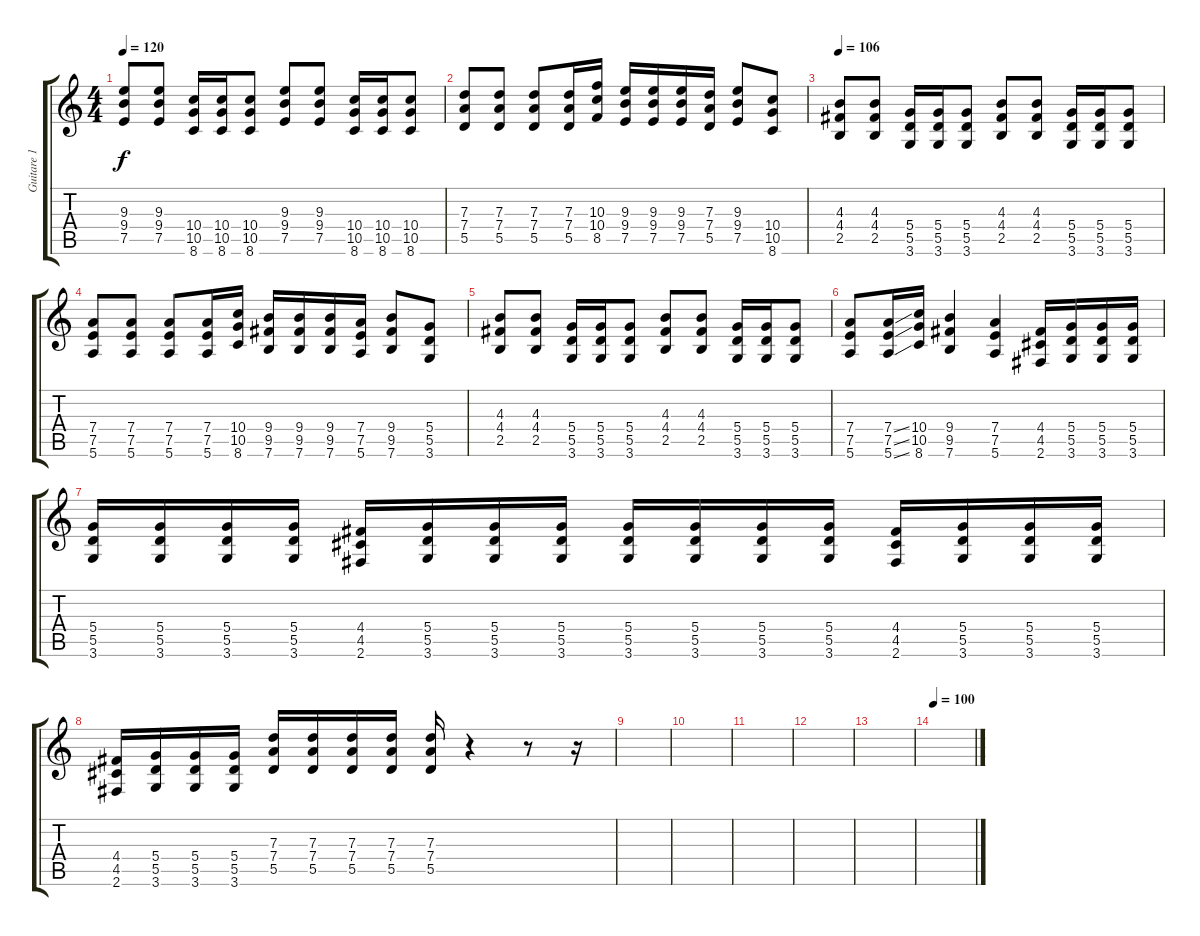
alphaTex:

\track ("Guitare 1" "Guitare 1") {instrument distortionguitar}
\staff {score tabs}
\tuning (E4 B3 G3 D3 A2 E2) {hide}
\ts (4 4)
\tempo 120
\clef g2
\ks c
(9.3 9.4 7.5).8{dy f instrument distortionguitar} (9.3 9.4 7.5).8 (10.4 10.5 8.6).16 (10.4 10.5 8.6).16 (10.4 10.5 8.6).8 (9.3 9.4 7.5).8 (9.3 9.4 7.5).8 (10.4 10.5 8.6).16 (10.4 10.5 8.6).16 (10.4 10.5 8.6).8 |
(7.3 7.4 5.5).8 (7.3 7.4 5.5).8 (7.3 7.4 5.5).8 (7.3 7.4 5.5).16 (10.3 10.4 8.5).16 (9.3 9.4 7.5).16 (9.3 9.4 7.5).16 (9.3 9.4 7.5).16 (7.3 7.4 5.5).16 (9.3 9.4 7.5).8 (10.4 10.5 8.6).8 |
\tempo 106
(4.3 4.4 2.5).8 (4.3 4.4 2.5).8 (5.4 5.5 3.6).16 (5.4 5.5 3.6).16 (5.4 5.5 3.6).8 (4.3 4.4 2.5).8 (4.3 4.4 2.5).8 (5.4 5.5 3.6).16 (5.4 5.5 3.6).16 (5.4 5.5 3.6).8 |
(7.4 7.5 5.6).8 (7.4 7.5 5.6).8 (7.4 7.5 5.6).8 (7.4 7.5 5.6).16 (10.4 10.5 8.6).16 (9.4 9.5 7.6).16 (9.4 9.5 7.6).16 (9.4 9.5 7.6).16 (7.4 7.5 5.6).16 (9.4 9.5 7.6).8 (5.4 5.5 3.6).8 |
(4.3 4.4 2.5).8 (4.3 4.4 2.5).8 (5.4 5.5 3.6).16 (5.4 5.5 3.6).16 (5.4 5.5 3.6).8 (4.3 4.4 2.5).8 (4.3 4.4 2.5).8 (5.4 5.5 3.6).16 (5.4 5.5 3.6).16 (5.4 5.5 3.6).8 |
(7.4 7.5 5.6).8 (7.4{ss} 7.5{ss} 5.6{ss}).16 (10.4 10.5 8.6).16 (9.4 9.5 7.6).4 (7.4 7.5 5.6).4 (4.4 4.5 2.6).16 (5.4 5.5 3.6).16 (5.4 5.5 3.6).16 (5.4 5.5 3.6).16 |
(5.4 5.5 3.6).16 (5.4 5.5 3.6).16 (5.4 5.5 3.6).16 (5.4 5.5 3.6).16 (4.4 4.5 2.6).16 (5.4 5.5 3.6).16 (5.4 5.5 3.6).16 (5.4 5.5 3.6).16 (5.4 5.5 3.6).16 (5.4 5.5 3.6).16 (5.4 5.5 3.6).16 (5.4 5.5 3.6).16 (4.4 4.5 2.6).16 (5.4 5.5 3.6).16 (5.4 5.5 3.6).16 (5.4 5.5 3.6).16 |
(4.4 4.5 2.6).16 (5.4 5.5 3.6).16 (5.4 5.5 3.6).16 (5.4 5.5 3.6).16 (7.3 7.4 5.5).16 (7.3 7.4 5.5).16 (7.3 7.4 5.5).16 (7.3 7.4 5.5).16 (7.3 7.4 5.5).16 r.4 r.8 r.16 |
|
|
|
|
|
\tempo 100
